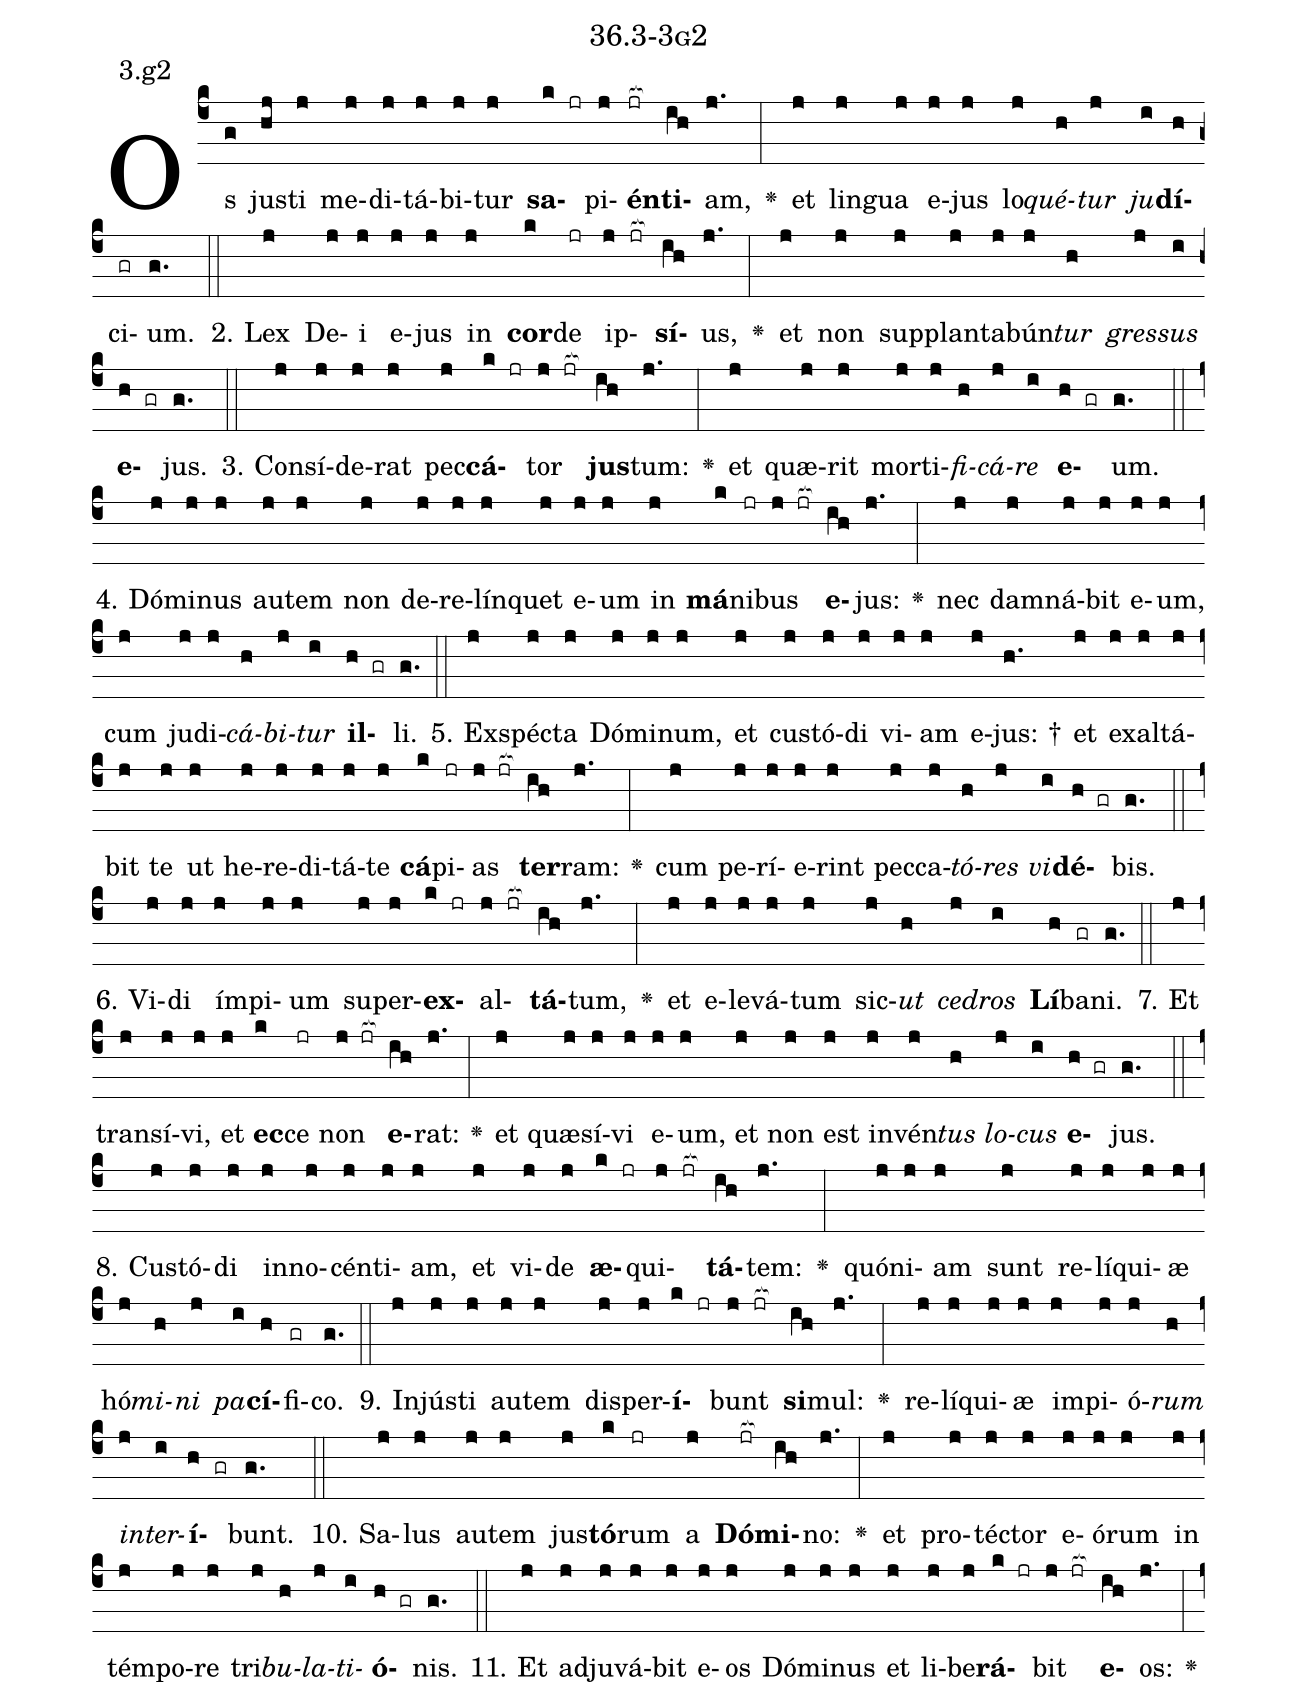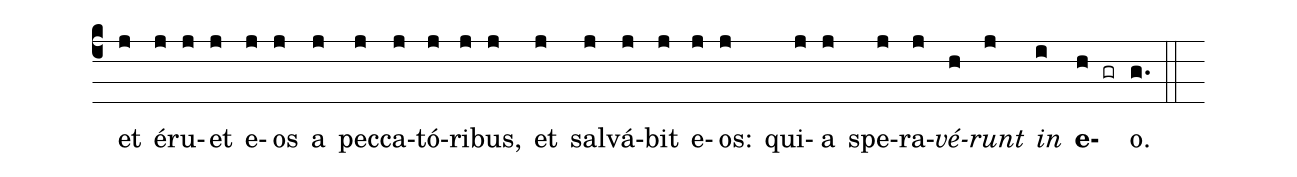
name: 36.3-3g2;
annotation: 3.g2;
%%
(c4)Os(g) jus(hj)ti(j) me(j)di(j)tá(j)bi(j)tur(j) <b>sa</b>(k jr)pi(j)<b>én</b>(jr[ocb:1{])<b>ti</b>(ih[ocb:0}])am,(j.) <v>\greheightstar</v>(:) et(j) lin(j)gua(j) e(j)jus(j) lo(j)<i>qué</i>(h)<i>tur</i>(j) <i>ju</i>(i)<b>dí</b>(h)ci(gr)um.(g.) (::)
2. Lex(j) De(j)i(j) e(j)jus(j) in(j) <b>cor</b>(k)de(jr) ip(j jr[ocb:1{])<b>sí</b>(ih[ocb:0}])us,(j.) <v>\greheightstar</v>(:) et(j) non(j) sup(j)plan(j)ta(j)bún(j)<i>tur</i>(h) <i>gres</i>(j)<i>sus</i>(i) <b>e</b>(h gr)jus.(g.) (::)
3. Con(j)sí(j)de(j)rat(j) pec(j)<b>cá</b>(k jr)tor(j jr[ocb:1{]) <b>jus</b>(ih[ocb:0}])tum:(j.) <v>\greheightstar</v>(:) et(j) quæ(j)rit(j) mor(j)ti(j)<i>fi</i>(h)<i>cá</i>(j)<i>re</i>(i) <b>e</b>(h gr)um.(g.) (::)
4. Dó(j)mi(j)nus(j) au(j)tem(j) non(j) de(j)re(j)lín(j)quet(j) e(j)um(j) in(j) <b>má</b>(k)ni(jr)bus(j jr[ocb:1{]) <b>e</b>(ih[ocb:0}])jus:(j.) <v>\greheightstar</v>(:) nec(j) dam(j)ná(j)bit(j) e(j)um,(j) cum(j) ju(j)di(j)<i>cá</i>(h)<i>bi</i>(j)<i>tur</i>(i) <b>il</b>(h gr)li.(g.) (::)
5. Ex(j)spéc(j)ta(j) Dó(j)mi(j)num,(j) et(j) cus(j)tó(j)di(j) vi(j)am(j) e(j)jus: †(h.) et(j) ex(j)al(j)tá(j)bit(j) te(j) ut(j) he(j)re(j)di(j)tá(j)te(j) <b>cá</b>(k)pi(jr)as(j jr[ocb:1{]) <b>ter</b>(ih[ocb:0}])ram:(j.) <v>\greheightstar</v>(:) cum(j) pe(j)rí(j)e(j)rint(j) pec(j)ca(j)<i>tó</i>(h)<i>res</i>(j) <i>vi</i>(i)<b>dé</b>(h gr)bis.(g.) (::)
6. Vi(j)di(j) ím(j)pi(j)um(j) su(j)per(j)<b>ex</b>(k jr)al(j jr[ocb:1{])<b>tá</b>(ih[ocb:0}])tum,(j.) <v>\greheightstar</v>(:) et(j) e(j)le(j)vá(j)tum(j) sic(j)<i>ut</i>(h) <i>ce</i>(j)<i>dros</i>(i) <b>Lí</b>(h)ba(gr)ni.(g.) (::)
7. Et(j) trans(j)í(j)vi,(j) et(j) <b>ec</b>(k)ce(jr) non(j jr[ocb:1{]) <b>e</b>(ih[ocb:0}])rat:(j.) <v>\greheightstar</v>(:) et(j) quæ(j)sí(j)vi(j) e(j)um,(j) et(j) non(j) est(j) in(j)vén(j)<i>tus</i>(h) <i>lo</i>(j)<i>cus</i>(i) <b>e</b>(h gr)jus.(g.) (::)
8. Cus(j)tó(j)di(j) in(j)no(j)cén(j)ti(j)am,(j) et(j) vi(j)de(j) <b>æ</b>(k jr)qui(j jr[ocb:1{])<b>tá</b>(ih[ocb:0}])tem:(j.) <v>\greheightstar</v>(:) quón(j)i(j)am(j) sunt(j) re(j)lí(j)qui(j)æ(j) hó(j)<i>mi</i>(h)<i>ni</i>(j) <i>pa</i>(i)<b>cí</b>(h)fi(gr)co.(g.) (::)
9. In(j)jús(j)ti(j) au(j)tem(j) dis(j)per(j)<b>í</b>(k jr)bunt(j jr[ocb:1{]) <b>si</b>(ih[ocb:0}])mul:(j.) <v>\greheightstar</v>(:) re(j)lí(j)qui(j)æ(j) im(j)pi(j)ó(j)<i>rum</i>(h) <i>in</i>(j)<i>ter</i>(i)<b>í</b>(h gr)bunt.(g.) (::)
10. Sa(j)lus(j) au(j)tem(j) jus(j)<b>tó</b>(k)rum(jr) a(j) <b>Dó</b>(jr[ocb:1{])<b>mi</b>(ih[ocb:0}])no:(j.) <v>\greheightstar</v>(:) et(j) pro(j)téc(j)tor(j) e(j)ó(j)rum(j) in(j) tém(j)po(j)re(j) tri(j)<i>bu</i>(h)<i>la</i>(j)<i>ti</i>(i)<b>ó</b>(h gr)nis.(g.) (::)
11. Et(j) ad(j)ju(j)vá(j)bit(j) e(j)os(j) Dó(j)mi(j)nus(j) et(j) li(j)be(j)<b>rá</b>(k jr)bit(j jr[ocb:1{]) <b>e</b>(ih[ocb:0}])os:(j.) <v>\greheightstar</v>(:) et(j) é(j)ru(j)et(j) e(j)os(j) a(j) pec(j)ca(j)tó(j)ri(j)bus,(j) et(j) sal(j)vá(j)bit(j) e(j)os:(j) qui(j)a(j) spe(j)ra(j)<i>vé</i>(h)<i>runt</i>(j) <i>in</i>(i) <b>e</b>(h gr)o.(g.) (::)
